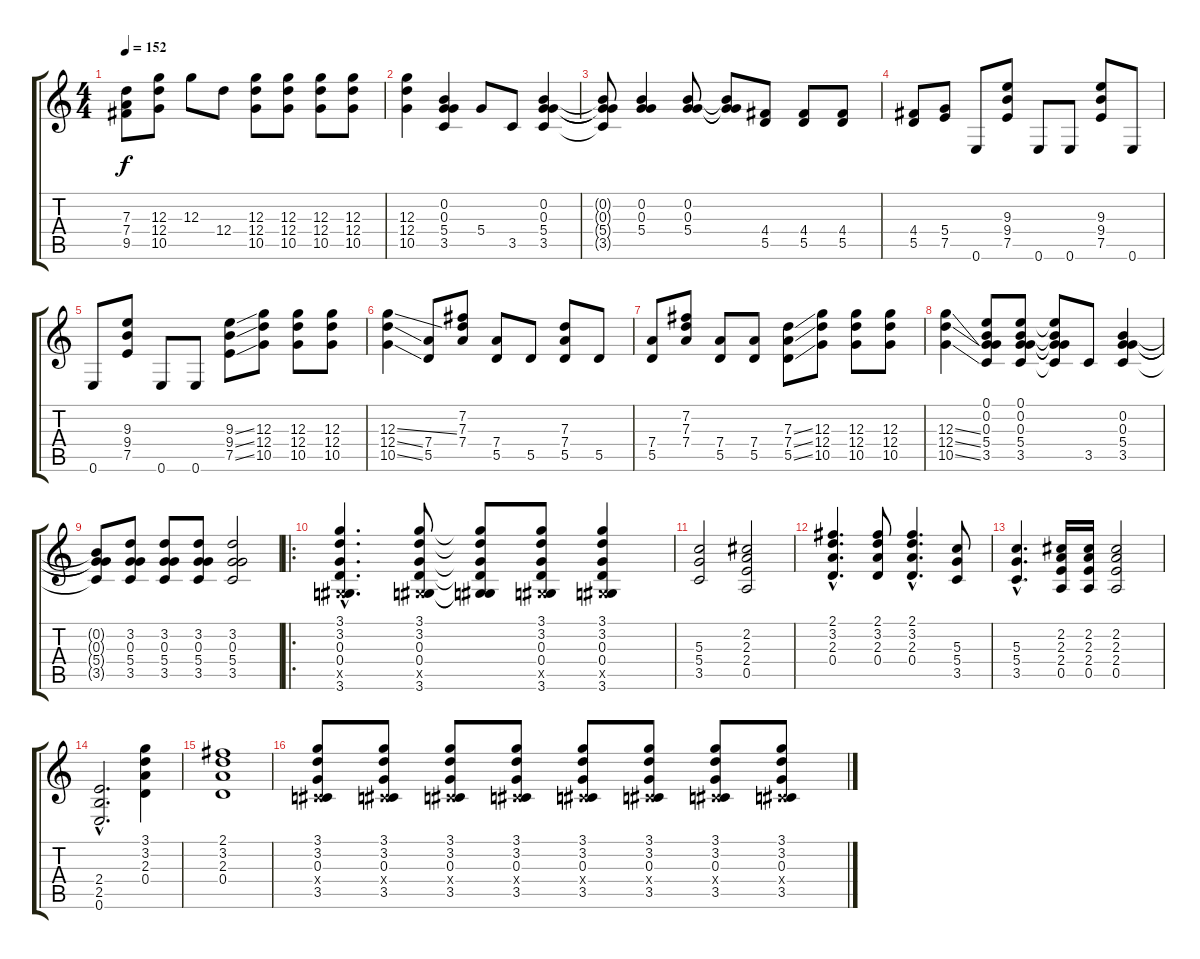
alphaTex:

\track "" {instrument overdrivenguitar}
\staff {score tabs}
\tuning (E4 B3 G3 D3 A2 E2) {hide}
\ts (4 4)
\tempo 152
\clef g2
\ks c
(7.3{t} 7.4{t} 9.5{t}).8{dy f} (12.3 12.4 10.5).8 12.3.8 12.4.8 (12.3 12.4 10.5).8 (12.3 12.4 10.5).8 (12.3 12.4 10.5).8 (12.3 12.4 10.5).8 |
(12.3 12.4 10.5).4 (0.2 0.3 5.4 3.5).4 5.4.8 3.5.8 (0.2 0.3 5.4 3.5).4 |
(0.2{t} 0.3{t} 5.4{t} 3.5{t}).8 (0.2 0.3 5.4).4 (0.2 0.3 5.4).8 (0.2{t} 0.3{t} 5.4{t}).8 (4.4 5.5).8 (4.4 5.5).8 (4.4 5.5).8 |
(4.4 5.5).8 (5.4 7.5).8 0.6.8 (9.3 9.4 7.5).8 0.6.8 0.6.8 (9.3 9.4 7.5).8 0.6.8 |
0.6.8 (9.3 9.4 7.5).8 0.6.8 0.6.8 (9.3{ss} 9.4{ss} 7.5{ss}).8 (12.3 12.4 10.5).8 (12.3 12.4 10.5).8 (12.3 12.4 10.5).8 |
(12.3{ss} 12.4{ss} 10.5{ss}).4 (7.4 5.5).8 (7.2 7.3 7.4).8 (7.4 5.5).8 5.5.8 (7.3 7.4 5.5).8 5.5.8 |
(7.4 5.5).8 (7.2 7.3 7.4).8 (7.4 5.5).8 (7.4 5.5).8 (7.3{ss} 7.4{ss} 5.5{ss}).8 (12.3 12.4 10.5).8 (12.3 12.4 10.5).8 (12.3 12.4 10.5).8 |
(12.3{ss} 12.4{ss} 10.5{ss}).4 (0.1 0.2 0.3 5.4 3.5).8 (0.1 0.2 0.3 5.4 3.5).8 (0.1{t} 0.2{t} 0.3{t} 5.4{t} 3.5{t}).8 3.5.8 (0.2 0.3 5.4 3.5).4 |
(0.2{t} 0.3{t} 5.4{t} 3.5{t}).8 (3.2 0.3 5.4 3.5).8 (3.2 0.3 5.4 3.5).8 (3.2 0.3 5.4 3.5).8 (3.2 0.3 5.4 3.5).2 |
\ro
(3.1{hac} 3.2{hac} 0.3{hac} 0.4{hac} -1.5{hac x} 3.6{hac}).4{d} (3.1 3.2 0.3 0.4 -1.5{x} 3.6).8 (3.1{t} 3.2{t} 0.3{t} 0.4{t} -1.5{t} 3.6{t}).8 (3.1 3.2 0.3 0.4 -1.5{x} 3.6).8 (3.1 3.2 0.3 0.4 -1.5{x} 3.6).4 |
(5.3 5.4 3.5).2 (2.2 2.3 2.4 0.5).2 |
(2.1{hac} 3.2{hac} 2.3{hac} 0.4{hac}).4{d} (2.1 3.2 2.3 0.4).8 (2.1{hac} 3.2{hac} 2.3{hac} 0.4{hac}).4{d} (5.3 5.4 3.5).8 |
(5.3{hac} 5.4{hac} 3.5{hac}).4{d} (2.2 2.3 2.4 0.5).16 (2.2 2.3 2.4 0.5).16 (2.2 2.3 2.4 0.5).2 |
(2.4{hac} 2.5{hac} 0.6{hac}).2{d} (3.1 3.2 2.3 0.4).4 |
(2.1 3.2 2.3 0.4).1 |
(3.1 3.2 0.3 -1.4{x} 3.5).8 (3.1 3.2 0.3 -1.4{x} 3.5).8 (3.1 3.2 0.3 -1.4{x} 3.5).8 (3.1 3.2 0.3 -1.4{x} 3.5).8 (3.1 3.2 0.3 -1.4{x} 3.5).8 (3.1 3.2 0.3 -1.4{x} 3.5).8 (3.1 3.2 0.3 -1.4{x} 3.5).8 (3.1 3.2 0.3 -1.4{x} 3.5).8
